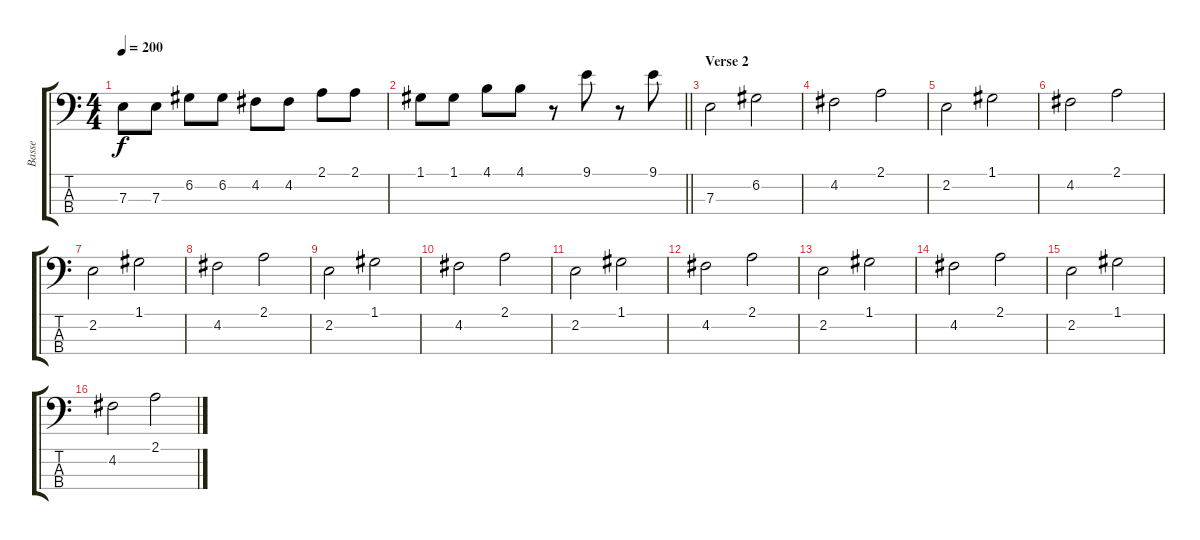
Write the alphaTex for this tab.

\track ("Basse" "Basse") {instrument electricbassfinger}
\staff {score tabs}
\tuning (G2 D2 A1 E1) {hide}
\ts (4 4)
\tempo 200
\clef f4
\ks c
7.3.8{dy f} 7.3.8 6.2.8 6.2.8 4.2.8 4.2.8 2.1.8 2.1.8 |
\barLineRight lightlight
1.1.8 1.1.8 4.1.8 4.1.8 r.8 9.1.8 r.8 9.1.8 |
\section ("" "Verse 2")
7.3.2 6.2.2 |
4.2.2 2.1.2 |
2.2.2 1.1.2 |
4.2.2 2.1.2 |
2.2.2 1.1.2 |
4.2.2 2.1.2 |
2.2.2 1.1.2 |
4.2.2 2.1.2 |
2.2.2 1.1.2 |
4.2.2 2.1.2 |
2.2.2 1.1.2 |
4.2.2 2.1.2 |
2.2.2 1.1.2 |
4.2.2 2.1.2
